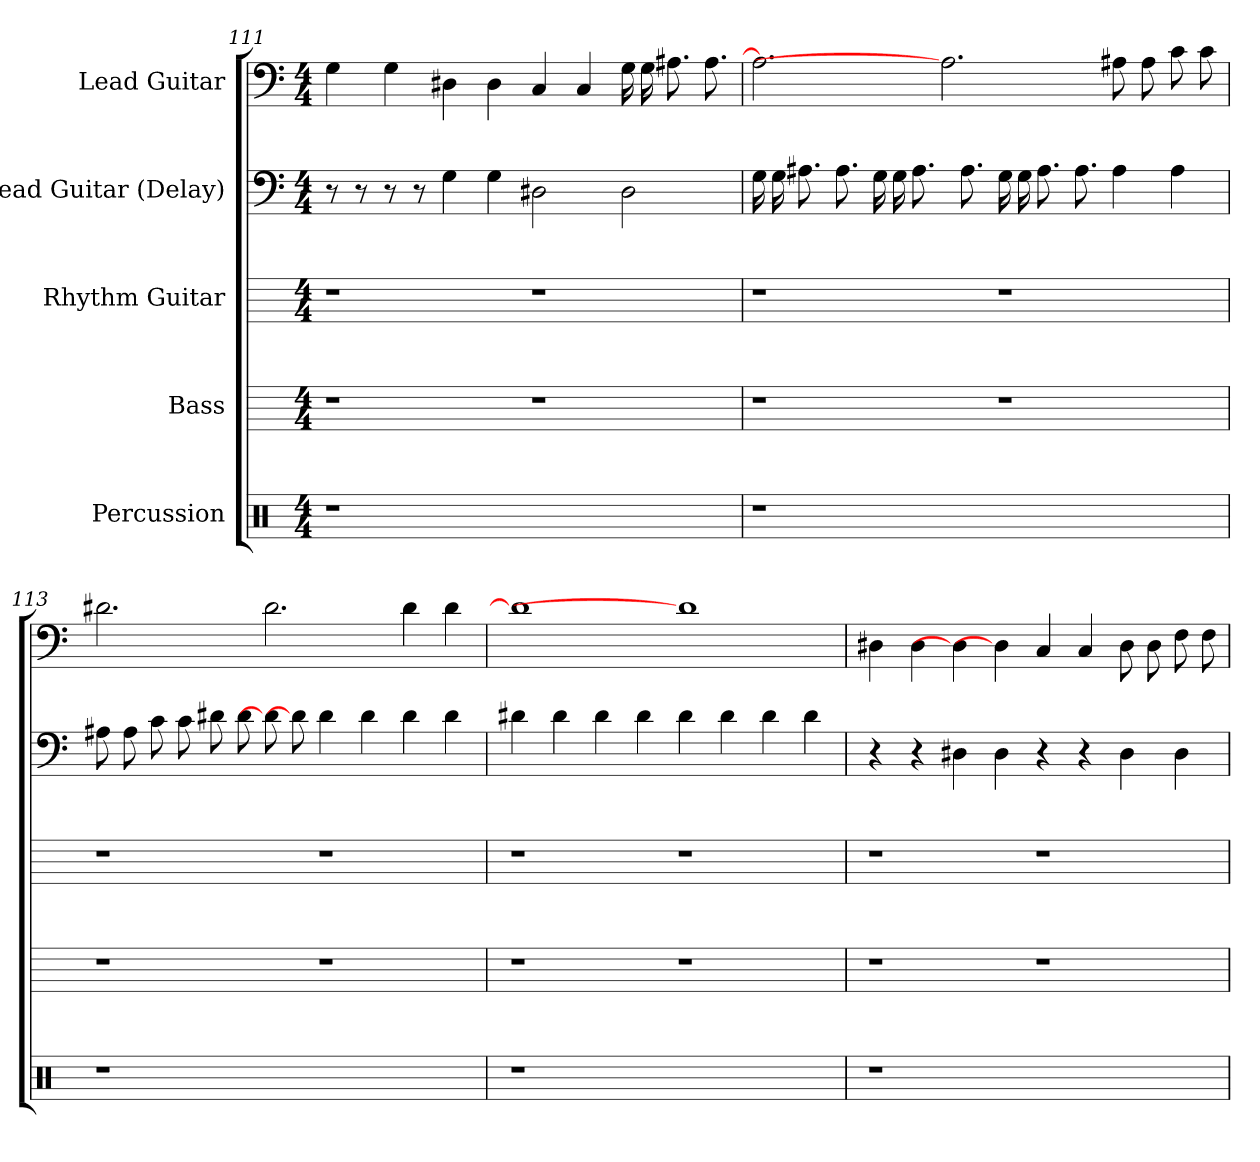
**kern	**kern	**kern	**kern	**kern
*part5	*part4	*part3	*part2	*part1
*staff5	*staff4	*staff3	*staff2	*staff1
*I"Percussion	*I"Bass	*I"Rhythm Guitar	*I"Lead Guitar (Delay)	*I"Lead Guitar
*clefX	*	*	*	*
*k[]	*k[]	*k[]	*k[]	*k[]
*M4/4	*M4/4	*M4/4	*M4/4	*M4/4
=111	=111	=111	=111	=111
1r	1r	1r	8r	4G
.	.	.	8r	.
.	.	.	8r	4G
.	.	.	8r	.
.	.	.	4G	4D#
.	.	.	4G	4D#
1ryy	1r	1r	2D#	4C
.	.	.	.	4C
.	.	.	2D#	16G
.	.	.	.	16G
.	.	.	.	8.A#
.	.	.	.	8.A#
=112	=112	=112	=112	=112
1r	1r	1r	16G	2.A#]
.	.	.	16G	.
.	.	.	8.A#	.
.	.	.	8.A#	.
.	.	.	16G	.
.	.	.	16G	.
.	.	.	8.A#	.
.	.	.	.	2.A#]
.	.	.	8.A#	.
1ryy	1r	1r	16G	.
.	.	.	16G	.
.	.	.	8.A#	.
.	.	.	8.A#	.
.	.	.	4A#	8A#
.	.	.	.	8A#
.	.	.	4A#	8c
.	.	.	.	8c
=113	=113	=113	=113	=113
1r	1r	1r	8A#	2.d#
.	.	.	8A#	.
.	.	.	8c	.
.	.	.	8c	.
.	.	.	8d#	.
.	.	.	8d#	.
.	.	.	8d#]	2.d#
.	.	.	8d#]	.
1ryy	1r	1r	4d#	.
.	.	.	4d#	.
.	.	.	4d#	4d#
.	.	.	4d#	4d#
=114	=114	=114	=114	=114
1r	1r	1r	4d#	1d#]
.	.	.	4d#	.
.	.	.	4d#	.
.	.	.	4d#	.
1ryy	1r	1r	4d#	1d#]
.	.	.	4d#	.
.	.	.	4d#	.
.	.	.	4d#	.
=115	=115	=115	=115	=115
1r	1r	1r	4r	4D#
.	.	.	4r	4D#
.	.	.	4D#	4D#]
.	.	.	4D#	4D#]
1ryy	1r	1r	4r	4C
.	.	.	4r	4C
.	.	.	4D#	8D#
.	.	.	.	8D#
.	.	.	4D#	8F
.	.	.	.	8F
=	=	=	=	=
*-	*-	*-	*-	*-
